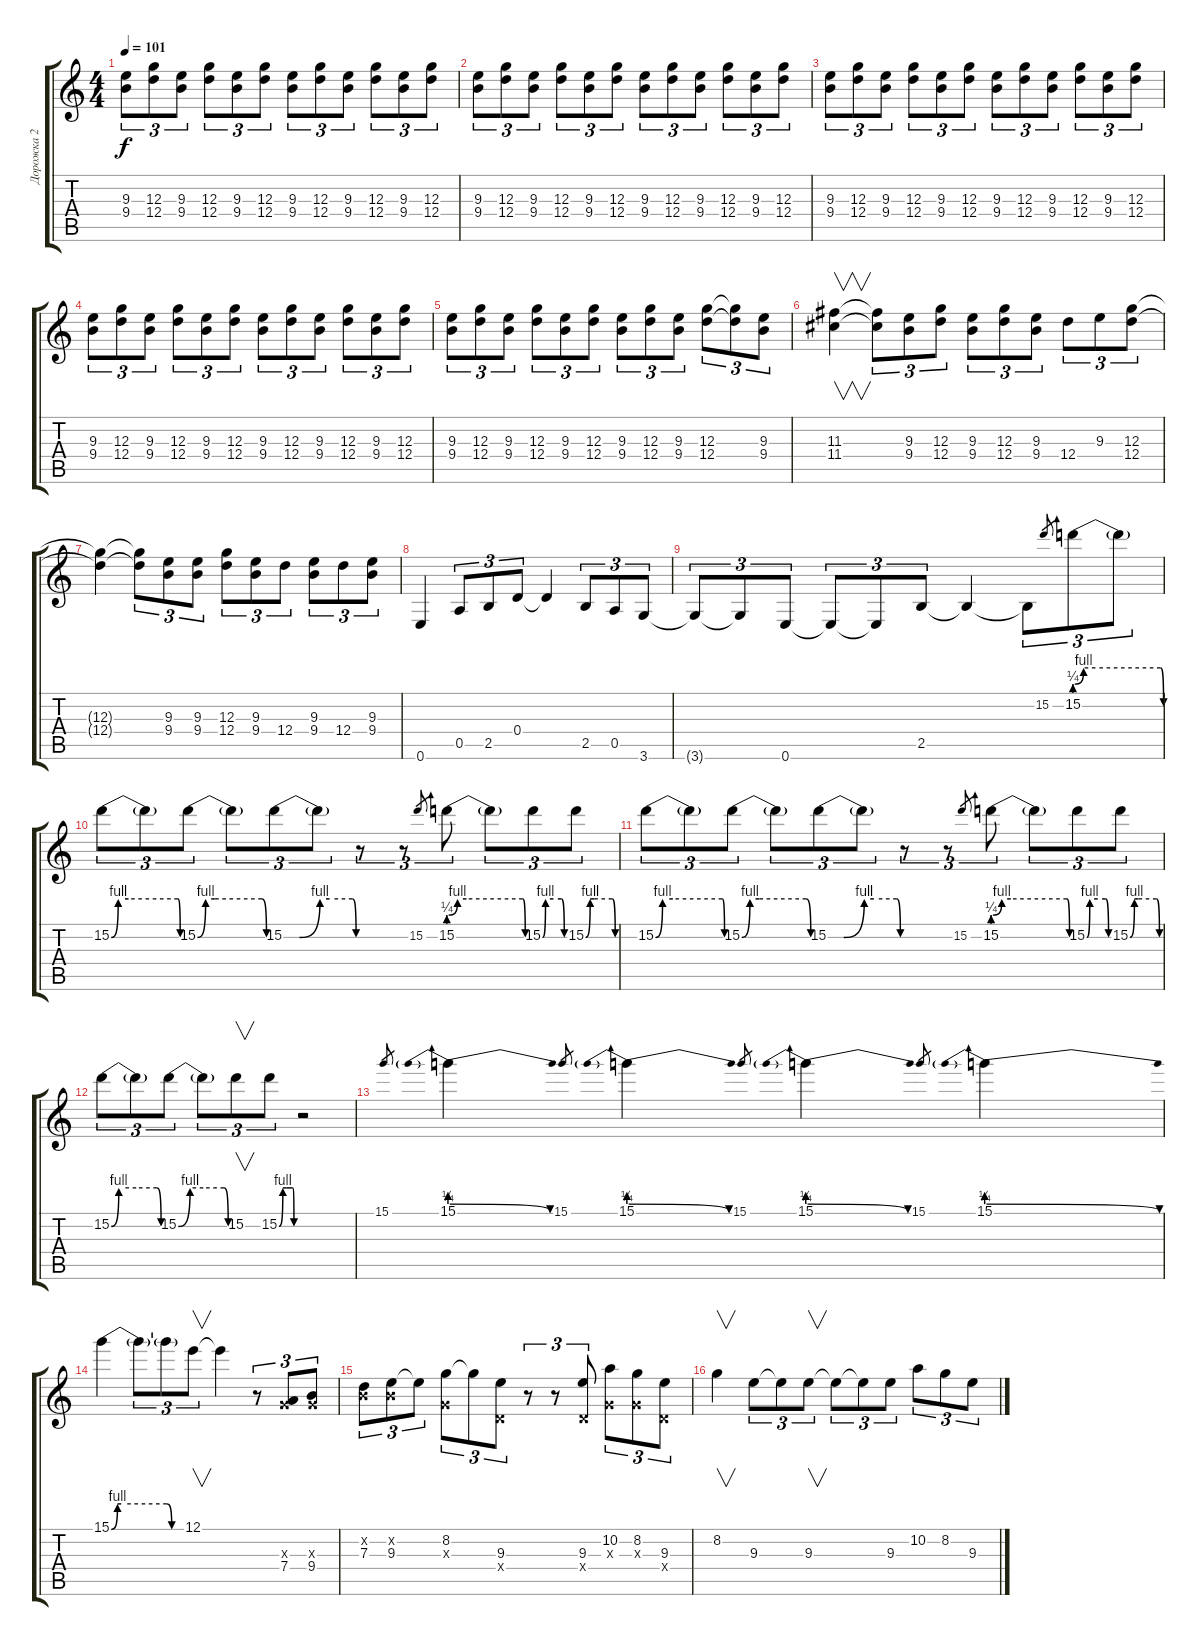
\track ("Дорожка 2" "Дорожка 2") {instrument overdrivenguitar}
\staff {score tabs}
\tuning (E4 B3 G3 D3 A2 E2) {hide}
\ts (4 4)
\tempo 101
\clef g2
\ks c
(9.3 9.4).8{tu (3 2) dy f} (12.3 12.4).8{tu (3 2)} (9.3 9.4).8{tu (3 2)} (12.3 12.4).8{tu (3 2)} (9.3 9.4).8{tu (3 2)} (12.3 12.4).8{tu (3 2)} (9.3 9.4).8{tu (3 2)} (12.3 12.4).8{tu (3 2)} (9.3 9.4).8{tu (3 2)} (12.3 12.4).8{tu (3 2)} (9.3 9.4).8{tu (3 2)} (12.3 12.4).8{tu (3 2)} |
(9.3 9.4).8{tu (3 2)} (12.3 12.4).8{tu (3 2)} (9.3 9.4).8{tu (3 2)} (12.3 12.4).8{tu (3 2)} (9.3 9.4).8{tu (3 2)} (12.3 12.4).8{tu (3 2)} (9.3 9.4).8{tu (3 2)} (12.3 12.4).8{tu (3 2)} (9.3 9.4).8{tu (3 2)} (12.3 12.4).8{tu (3 2)} (9.3 9.4).8{tu (3 2)} (12.3 12.4).8{tu (3 2)} |
(9.3 9.4).8{tu (3 2)} (12.3 12.4).8{tu (3 2)} (9.3 9.4).8{tu (3 2)} (12.3 12.4).8{tu (3 2)} (9.3 9.4).8{tu (3 2)} (12.3 12.4).8{tu (3 2)} (9.3 9.4).8{tu (3 2)} (12.3 12.4).8{tu (3 2)} (9.3 9.4).8{tu (3 2)} (12.3 12.4).8{tu (3 2)} (9.3 9.4).8{tu (3 2)} (12.3 12.4).8{tu (3 2)} |
(9.3 9.4).8{tu (3 2)} (12.3 12.4).8{tu (3 2)} (9.3 9.4).8{tu (3 2)} (12.3 12.4).8{tu (3 2)} (9.3 9.4).8{tu (3 2)} (12.3 12.4).8{tu (3 2)} (9.3 9.4).8{tu (3 2)} (12.3 12.4).8{tu (3 2)} (9.3 9.4).8{tu (3 2)} (12.3 12.4).8{tu (3 2)} (9.3 9.4).8{tu (3 2)} (12.3 12.4).8{tu (3 2)} |
(9.3 9.4).8{tu (3 2)} (12.3 12.4).8{tu (3 2)} (9.3 9.4).8{tu (3 2)} (12.3 12.4).8{tu (3 2)} (9.3 9.4).8{tu (3 2)} (12.3 12.4).8{tu (3 2)} (9.3 9.4).8{tu (3 2)} (12.3 12.4).8{tu (3 2)} (9.3 9.4).8{tu (3 2)} (12.3 12.4).8{tu (3 2)} (12.3{t} 12.4{t}).8{tu (3 2)} (9.3 9.4).8{tu (3 2)} |
(11.3 11.4).4{v} (11.3{t} 11.4{t}).8{tu (3 2)} (9.3 9.4).8{tu (3 2)} (12.3 12.4).8{tu (3 2)} (9.3 9.4).8{tu (3 2)} (12.3 12.4).8{tu (3 2)} (9.3 9.4).8{tu (3 2)} 12.4.8{tu (3 2)} 9.3.8{tu (3 2)} (12.3 12.4).8{tu (3 2)} |
(12.3{t} 12.4{t}).4 (12.3{t} 12.4{t}).8{tu (3 2)} (9.3 9.4).8{tu (3 2)} (9.3 9.4).8{tu (3 2)} (12.3 12.4).8{tu (3 2)} (9.3 9.4).8{tu (3 2)} 12.4.8{tu (3 2)} (9.3 9.4).8{tu (3 2)} 12.4.8{tu (3 2)} (9.3 9.4).8{tu (3 2)} |
0.6.4 0.5.8{tu (3 2)} 2.5.8{tu (3 2)} 0.4.8{tu (3 2)} 0.4{t}.4 2.5.8{tu (3 2)} 0.5.8{tu (3 2)} 3.6.8{tu (3 2)} |
3.6{t}.8{tu (3 2)} 3.6{t}.8{tu (3 2)} 0.6.8{tu (3 2)} 0.6{t}.8{tu (3 2)} 0.6{t}.8{tu (3 2)} 2.5.8{tu (3 2)} 2.5{t}.4 2.5{t}.8{tu (3 2)} 15.2.8{gr} 15.2{be (custom 0 1 6 4 14 4 58 4 60 0)}.8{tu (3 2) volume 11 instrument distortionguitar} 15.2{t}.8{tu (3 2)} |
15.2{be (custom 0 0 6 4 15 4 58 4 60 0)}.8{tu (3 2)} 15.2{t}.8{tu (3 2)} 15.2{be (custom 0 0 7 4 15 4 56 4 60 0)}.8{tu (3 2)} 15.2{t}.8{tu (3 2)} 15.2{be (custom 0 0 13 0 30 4 38 4 57 4 60 0)}.8{tu (3 2)} 15.2{t}.8{tu (3 2)} r.8{tu (3 2)} r.8{tu (3 2)} 15.2.8{gr} 15.2{be (custom 0 1 7 4 14 4 58 4 60 0)}.8{tu (3 2)} 15.2{t}.8{tu (3 2)} 15.2{be (custom 0 0 8 4 30 4 52 4 60 0)}.8{tu (3 2)} 15.2{be (custom 0 0 9 4 17 4 54 4 60 0)}.8{tu (3 2)} |
15.2{be (custom 0 0 6 4 15 4 58 4 60 0)}.8{tu (3 2)} 15.2{t}.8{tu (3 2)} 15.2{be (custom 0 0 7 4 15 4 56 4 60 0)}.8{tu (3 2)} 15.2{t}.8{tu (3 2)} 15.2{be (custom 0 0 13 0 30 4 38 4 57 4 60 0)}.8{tu (3 2)} 15.2{t}.8{tu (3 2)} r.8{tu (3 2)} r.8{tu (3 2)} 15.2.8{gr} 15.2{be (custom 0 1 7 4 14 4 58 4 60 0)}.8{tu (3 2)} 15.2{t}.8{tu (3 2)} 15.2{be (custom 0 0 8 4 30 4 52 4 60 0)}.8{tu (3 2)} 15.2{be (custom 0 0 9 4 17 4 54 4 60 0)}.8{tu (3 2)} |
15.2{be (custom 0 0 9 4 30 4 55 4 60 0)}.8{tu (3 2)} 15.2{t}.8{tu (3 2)} 15.2{be (custom 0 0 14 4 30 4 55 4 60 0)}.8{tu (3 2)} 15.2{t}.8{tu (3 2)} 15.2.8{v tu (3 2)} 15.2{be (custom 0 0 15 4 30 4 55 4 60 0)}.8{tu (3 2)} r.2 |
15.1.8{gr} 15.1{be (prebendrelease 0 1 60 0)}.4 15.1.8{gr} 15.1{be (prebendrelease 0 1 60 0)}.4 15.1.8{gr} 15.1{be (prebendrelease 0 1 60 0)}.4 15.1.8{gr} 15.1{be (prebendrelease 0 1 60 0)}.4 |
15.1{be (custom 0 0 5 4 8 4 45 4 49 0 60 0)}.4 15.1{t}.8{tu (3 2)} 15.1{t}.8{tu (3 2)} 12.1.8{v tu (3 2)} 12.1{t}.4 r.8{tu (3 2) volume 9 instrument overdrivenguitar} (0.3{x} 7.4).8{tu (3 2)} (0.3{x} 9.4).8{tu (3 2)} |
(0.2{x} 7.3).8{tu (3 2)} (0.2{x} 9.3).8{tu (3 2)} 9.3{t}.8{tu (3 2)} (8.2 0.3{x}).8{tu (3 2)} 8.2{t}.8{tu (3 2)} (9.3 0.4{x}).8{tu (3 2)} r.8{tu (3 2)} r.8{tu (3 2)} (9.3 0.4{x}).8{tu (3 2)} (10.2 0.3{x}).8{tu (3 2)} (8.2 0.3{x}).8{tu (3 2)} (9.3 0.4{x}).8{tu (3 2)} |
8.2.4{v} 9.3.8{tu (3 2)} 9.3{t}.8{tu (3 2)} 9.3.8{v tu (3 2)} 9.3{t}.8{tu (3 2)} 9.3{t}.8{tu (3 2)} 9.3.8{tu (3 2)} 10.2.8{tu (3 2)} 8.2.8{tu (3 2)} 9.3.8{tu (3 2)}
